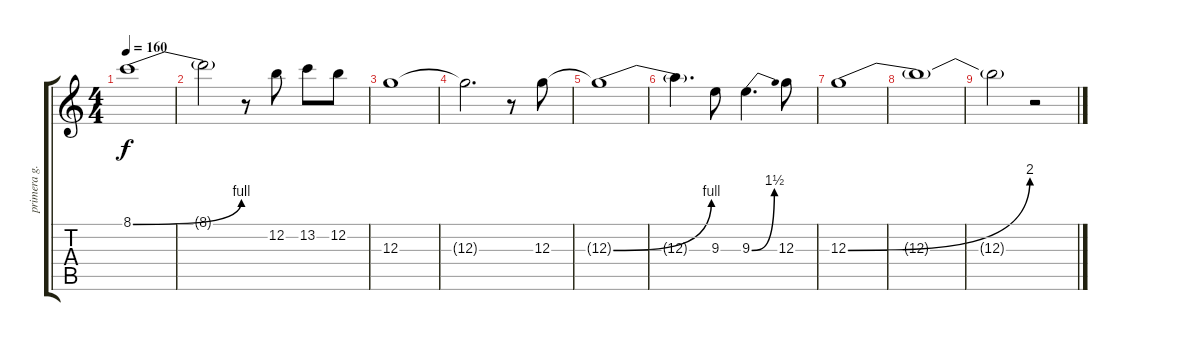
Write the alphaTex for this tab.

\track ("primera g." "primera g.") {instrument overdrivenguitar}
\staff {score tabs}
\tuning (E4 B3 G3 D3 A2 E2) {hide}
\ts (4 4)
\tempo 160
\clef g2
\ks c
8.1{be (bend 0 0 60 4)}.1{dy f} |
8.1{t}.2 r.8 12.2.8 13.2.8 12.2.8 |
12.3.1 |
12.3{t}.2{d} r.8 12.3.8 |
12.3{be (bend 0 0 60 4) t}.1 |
12.3{t}.4{d} 9.3.8 9.3{be (bend 0 0 60 6)}.4{d} 12.3.8 |
12.3{be (bend 0 0 60 8)}.1 |
12.3{t}.1 |
12.3{t}.2 r.2
